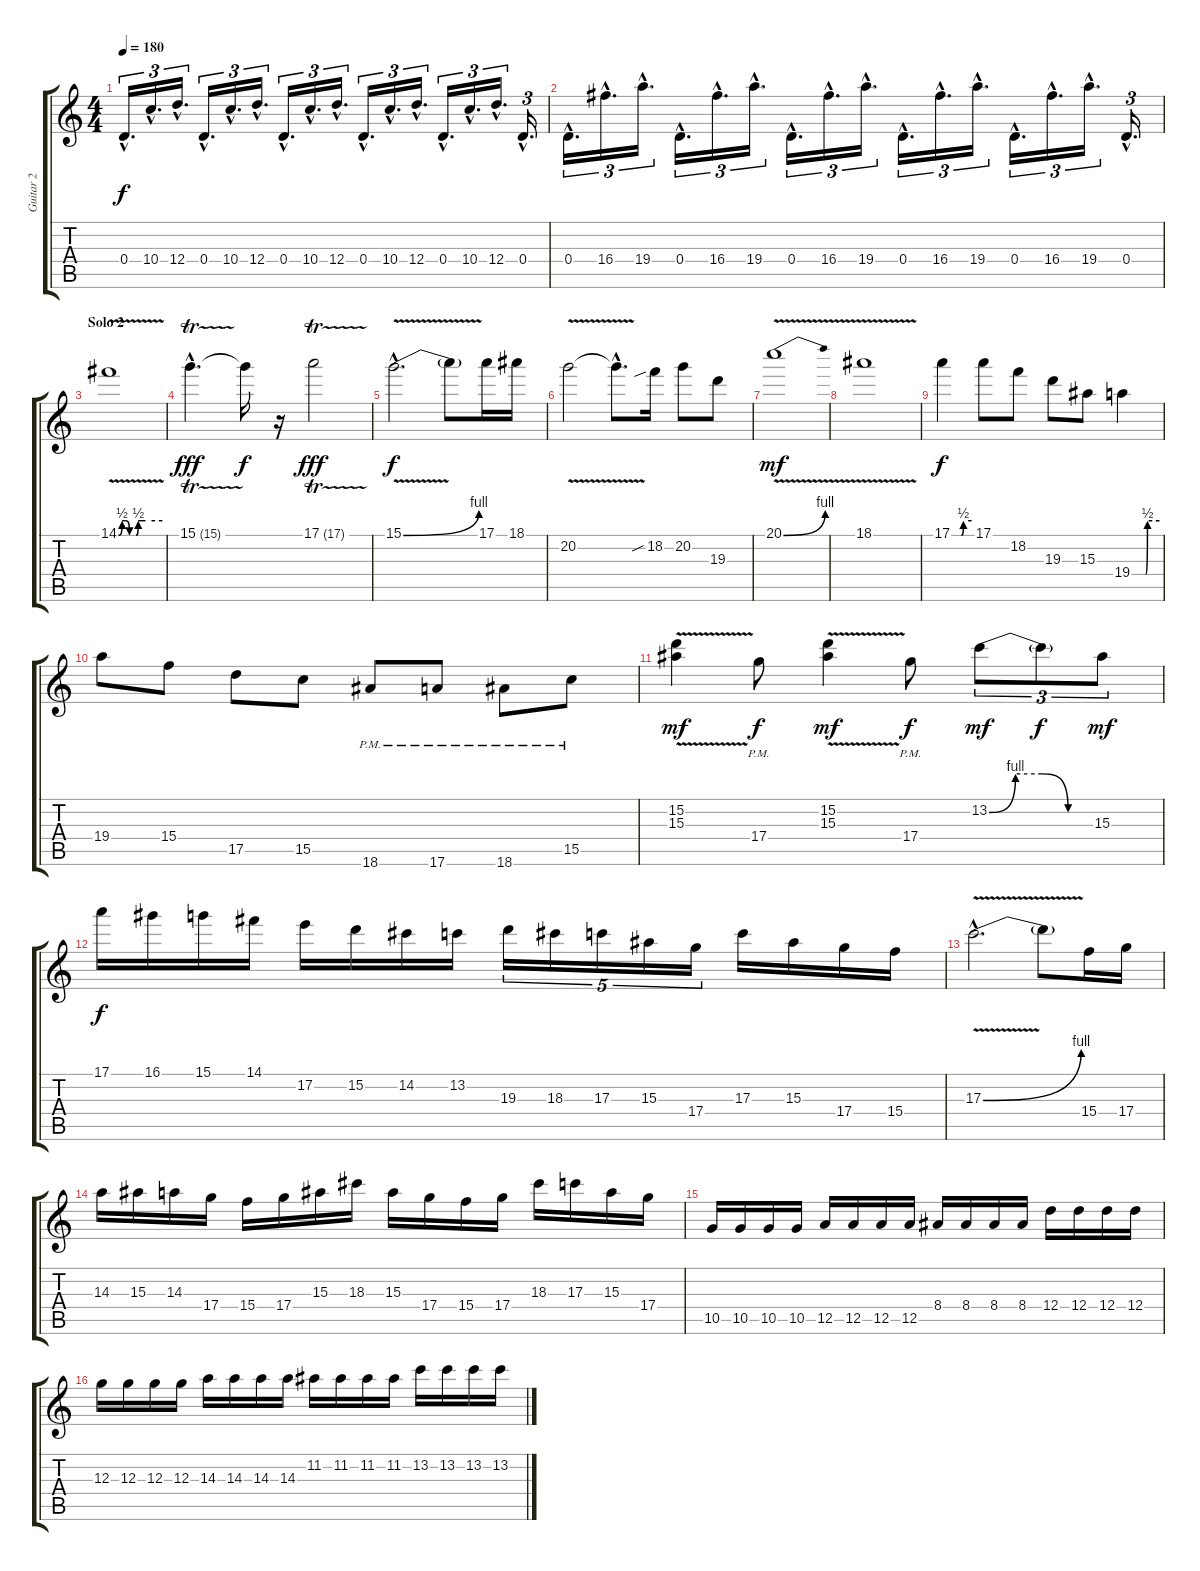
\track ("Guitar 2" "Guitar 2") {instrument overdrivenguitar}
\staff {score tabs}
\tuning (E4 B3 G3 D3 A2 E2) {hide}
\ts (4 4)
\tempo 180
\clef g2
\ks c
0.4{hac}.16{d tu (3 2) dy f} 10.4{hac}.16{d tu (3 2)} 12.4{hac}.16{d tu (3 2)} 0.4{hac}.16{d tu (3 2)} 10.4{hac}.16{d tu (3 2)} 12.4{hac}.16{d tu (3 2)} 0.4{hac}.16{d tu (3 2)} 10.4{hac}.16{d tu (3 2)} 12.4{hac}.16{d tu (3 2)} 0.4{hac}.16{d tu (3 2)} 10.4{hac}.16{d tu (3 2)} 12.4{hac}.16{d tu (3 2)} 0.4{hac}.16{d tu (3 2)} 10.4{hac}.16{d tu (3 2)} 12.4{hac}.16{d tu (3 2)} 0.4{hac}.16{d tu (3 2)} |
0.4{hac}.16{d tu (3 2)} 16.4{hac}.16{d tu (3 2)} 19.4{hac}.16{d tu (3 2)} 0.4{hac}.16{d tu (3 2)} 16.4{hac}.16{d tu (3 2)} 19.4{hac}.16{d tu (3 2)} 0.4{hac}.16{d tu (3 2)} 16.4{hac}.16{d tu (3 2)} 19.4{hac}.16{d tu (3 2)} 0.4{hac}.16{d tu (3 2)} 16.4{hac}.16{d tu (3 2)} 19.4{hac}.16{d tu (3 2)} 0.4{hac}.16{d tu (3 2)} 16.4{hac}.16{d tu (3 2)} 19.4{hac}.16{d tu (3 2)} 0.4{hac}.16{d tu (3 2)} |
\section ("" "Solo 2")
14.1{be (custom 0 0 5 2 10 2 15 0 19 0 24 0 27 2 32 2 37 2 50 2 60 2) v}.1 |
15.1{tr (15 64) hac}.4{d dy fff} 15.1{t}.16{dy f} r.16 17.1{tr (17 64)}.2{dy fff} |
15.1{be (bend 0 0 60 4) v hac}.2{d dy f} 15.1{t}.8 17.1.16 18.1.16 |
20.2{v}.2 20.2{hac t}.8{d} 18.2{sib}.16 20.2.8 19.3.8 |
20.1{be (bend 0 0 60 4) v}.1{dy mf} |
18.1{v}.1 |
17.1{be (custom 0 0 29 0 35 2 60 2)}.4{dy f} 17.1.8 18.2.8 19.3.8 15.3.8 19.4{be (custom 0 0 30 0 34 2 60 2)}.4 |
19.4.8 15.4.8 17.5.8 15.5.8 18.6{pm}.8 17.6{pm}.8 18.6{pm}.8 15.5{pm}.8 |
(15.2{v} 15.3{v}).4{dy mf} 17.4{pm}.8{dy f} (15.2{v} 15.3{v}).4{dy mf} 17.4{pm}.8{dy f} 13.2{be (custom 0 0 15 4 30 4 45 0 60 0)}.8{tu (3 2) dy mf} 13.2{t}.8{tu (3 2) dy f} 15.3.8{tu (3 2) dy mf} |
17.1.16{dy f} 16.1.16 15.1.16 14.1.16 17.2.16 15.2.16 14.2.16 13.2.16 19.3.16{tu (5 4)} 18.3.16{tu (5 4)} 17.3.16{tu (5 4)} 15.3.16{tu (5 4)} 17.4.16{tu (5 4)} 17.3.16 15.3.16 17.4.16 15.4.16 |
17.3{be (bend 0 0 60 4) v hac}.2{d} 17.3{t}.8 15.4.16 17.4.16 |
14.3.16 15.3.16 14.3.16 17.4.16 15.4.16 17.4.16 15.3.16 18.3.16 15.3.16 17.4.16 15.4.16 17.4.16 18.3.16 17.3.16 15.3.16 17.4.16 |
10.5.16 10.5.16 10.5.16 10.5.16 12.5.16 12.5.16 12.5.16 12.5.16 8.4.16 8.4.16 8.4.16 8.4.16 12.4.16 12.4.16 12.4.16 12.4.16 |
12.3.16 12.3.16 12.3.16 12.3.16 14.3.16 14.3.16 14.3.16 14.3.16 11.2.16 11.2.16 11.2.16 11.2.16 13.2.16 13.2.16 13.2.16 13.2.16
